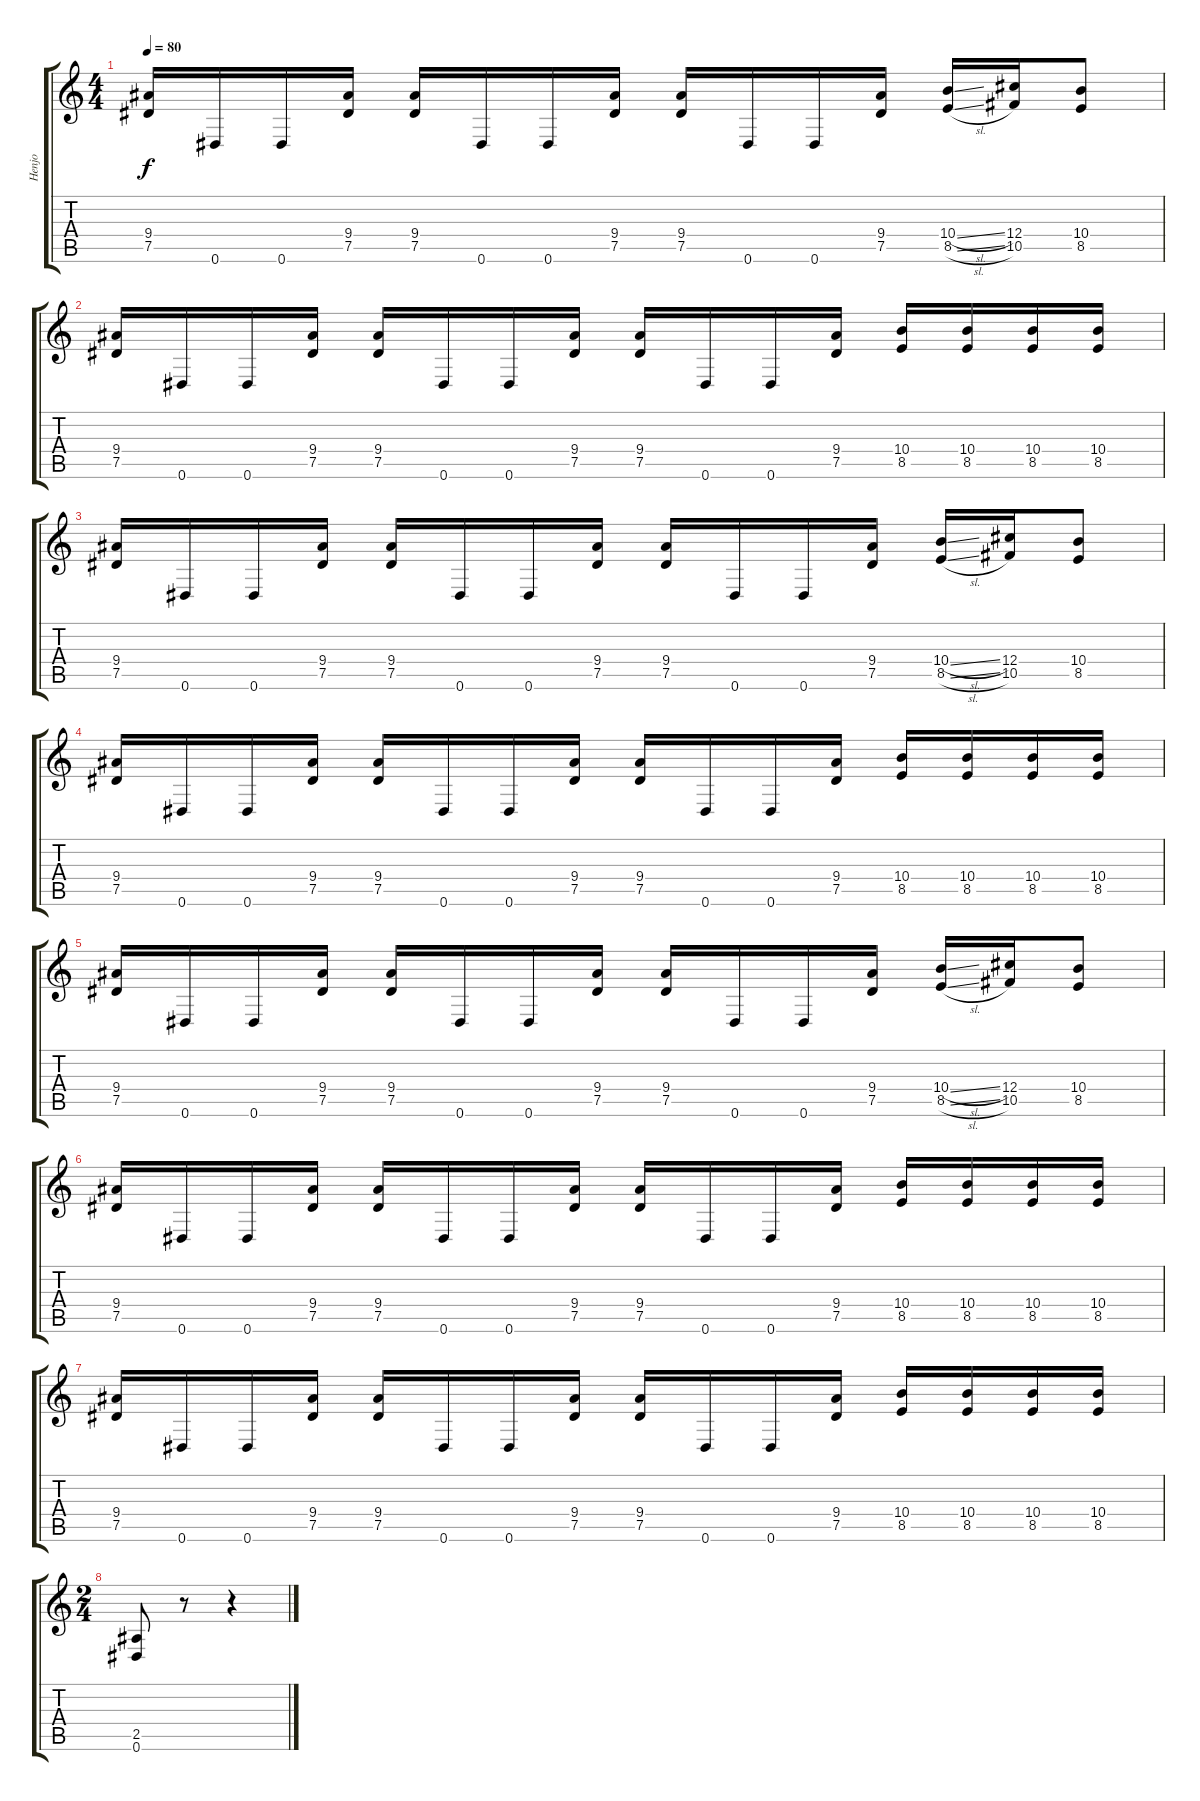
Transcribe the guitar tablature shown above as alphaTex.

\track ("Henjo" "Henjo") {instrument distortionguitar}
\staff {score tabs}
\tuning (Eb4 Bb3 Gb3 Db3 Ab2 Eb2) {hide}
\ts (4 4)
\tempo 80
\clef g2
\ks c
(9.4 7.5).16{dy f} 0.6.16 0.6.16 (9.4 7.5).16 (9.4 7.5).16 0.6.16 0.6.16 (9.4 7.5).16 (9.4 7.5).16 0.6.16 0.6.16 (9.4 7.5).16 (10.4{sl} 8.5{sl}).16 (12.4 10.5).16 (10.4 8.5).8 |
(9.4 7.5).16 0.6.16 0.6.16 (9.4 7.5).16 (9.4 7.5).16 0.6.16 0.6.16 (9.4 7.5).16 (9.4 7.5).16 0.6.16 0.6.16 (9.4 7.5).16 (10.4 8.5).16 (10.4 8.5).16 (10.4 8.5).16 (10.4 8.5).16 |
(9.4 7.5).16 0.6.16 0.6.16 (9.4 7.5).16 (9.4 7.5).16 0.6.16 0.6.16 (9.4 7.5).16 (9.4 7.5).16 0.6.16 0.6.16 (9.4 7.5).16 (10.4{sl} 8.5{sl}).16 (12.4 10.5).16 (10.4 8.5).8 |
(9.4 7.5).16 0.6.16 0.6.16 (9.4 7.5).16 (9.4 7.5).16 0.6.16 0.6.16 (9.4 7.5).16 (9.4 7.5).16 0.6.16 0.6.16 (9.4 7.5).16 (10.4 8.5).16 (10.4 8.5).16 (10.4 8.5).16 (10.4 8.5).16 |
(9.4 7.5).16 0.6.16 0.6.16 (9.4 7.5).16 (9.4 7.5).16 0.6.16 0.6.16 (9.4 7.5).16 (9.4 7.5).16 0.6.16 0.6.16 (9.4 7.5).16 (10.4{sl} 8.5{sl}).16 (12.4 10.5).16 (10.4 8.5).8 |
(9.4 7.5).16 0.6.16 0.6.16 (9.4 7.5).16 (9.4 7.5).16 0.6.16 0.6.16 (9.4 7.5).16 (9.4 7.5).16 0.6.16 0.6.16 (9.4 7.5).16 (10.4 8.5).16 (10.4 8.5).16 (10.4 8.5).16 (10.4 8.5).16 |
(9.4 7.5).16 0.6.16 0.6.16 (9.4 7.5).16 (9.4 7.5).16 0.6.16 0.6.16 (9.4 7.5).16 (9.4 7.5).16 0.6.16 0.6.16 (9.4 7.5).16 (10.4 8.5).16 (10.4 8.5).16 (10.4 8.5).16 (10.4 8.5).16 |
\ts (2 4)
(2.5 0.6).8 r.8 r.4
